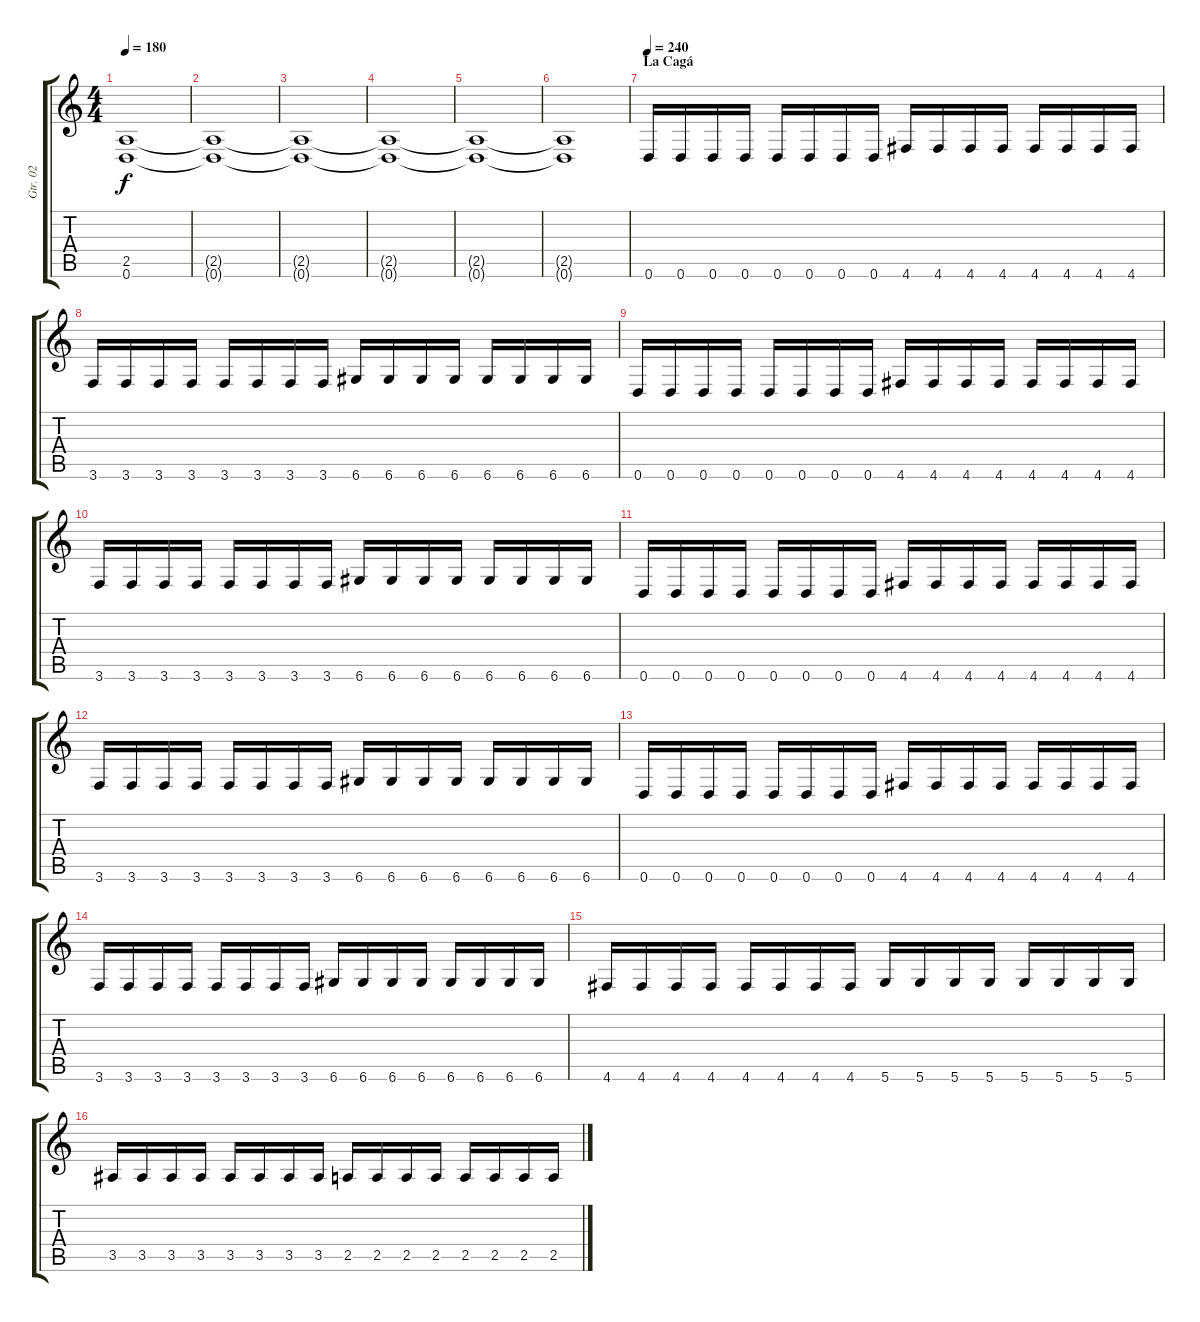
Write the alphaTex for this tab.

\track ("Gtr. 02" "Gtr. 02") {instrument distortionguitar}
\staff {score tabs}
\tuning (D4 A3 F3 C3 G2 D2) {hide}
\ts (4 4)
\tempo 180
\clef g2
\ks c
(2.5{t} 0.6{t}).1{dy f} |
(2.5{t} 0.6{t}).1 |
(2.5{t} 0.6{t}).1 |
(2.5{t} 0.6{t}).1 |
(2.5{t} 0.6{t}).1 |
(2.5{t} 0.6{t}).1 |
\section ("" "La Cagá")
\tempo 240
0.6.16 0.6.16 0.6.16 0.6.16 0.6.16 0.6.16 0.6.16 0.6.16 4.6.16 4.6.16 4.6.16 4.6.16 4.6.16 4.6.16 4.6.16 4.6.16 |
3.6.16 3.6.16 3.6.16 3.6.16 3.6.16 3.6.16 3.6.16 3.6.16 6.6.16 6.6.16 6.6.16 6.6.16 6.6.16 6.6.16 6.6.16 6.6.16 |
0.6.16 0.6.16 0.6.16 0.6.16 0.6.16 0.6.16 0.6.16 0.6.16 4.6.16 4.6.16 4.6.16 4.6.16 4.6.16 4.6.16 4.6.16 4.6.16 |
3.6.16 3.6.16 3.6.16 3.6.16 3.6.16 3.6.16 3.6.16 3.6.16 6.6.16 6.6.16 6.6.16 6.6.16 6.6.16 6.6.16 6.6.16 6.6.16 |
0.6.16 0.6.16 0.6.16 0.6.16 0.6.16 0.6.16 0.6.16 0.6.16 4.6.16 4.6.16 4.6.16 4.6.16 4.6.16 4.6.16 4.6.16 4.6.16 |
3.6.16 3.6.16 3.6.16 3.6.16 3.6.16 3.6.16 3.6.16 3.6.16 6.6.16 6.6.16 6.6.16 6.6.16 6.6.16 6.6.16 6.6.16 6.6.16 |
0.6.16 0.6.16 0.6.16 0.6.16 0.6.16 0.6.16 0.6.16 0.6.16 4.6.16 4.6.16 4.6.16 4.6.16 4.6.16 4.6.16 4.6.16 4.6.16 |
3.6.16 3.6.16 3.6.16 3.6.16 3.6.16 3.6.16 3.6.16 3.6.16 6.6.16 6.6.16 6.6.16 6.6.16 6.6.16 6.6.16 6.6.16 6.6.16 |
4.6.16 4.6.16 4.6.16 4.6.16 4.6.16 4.6.16 4.6.16 4.6.16 5.6.16 5.6.16 5.6.16 5.6.16 5.6.16 5.6.16 5.6.16 5.6.16 |
3.5.16 3.5.16 3.5.16 3.5.16 3.5.16 3.5.16 3.5.16 3.5.16 2.5.16 2.5.16 2.5.16 2.5.16 2.5.16 2.5.16 2.5.16 2.5.16
